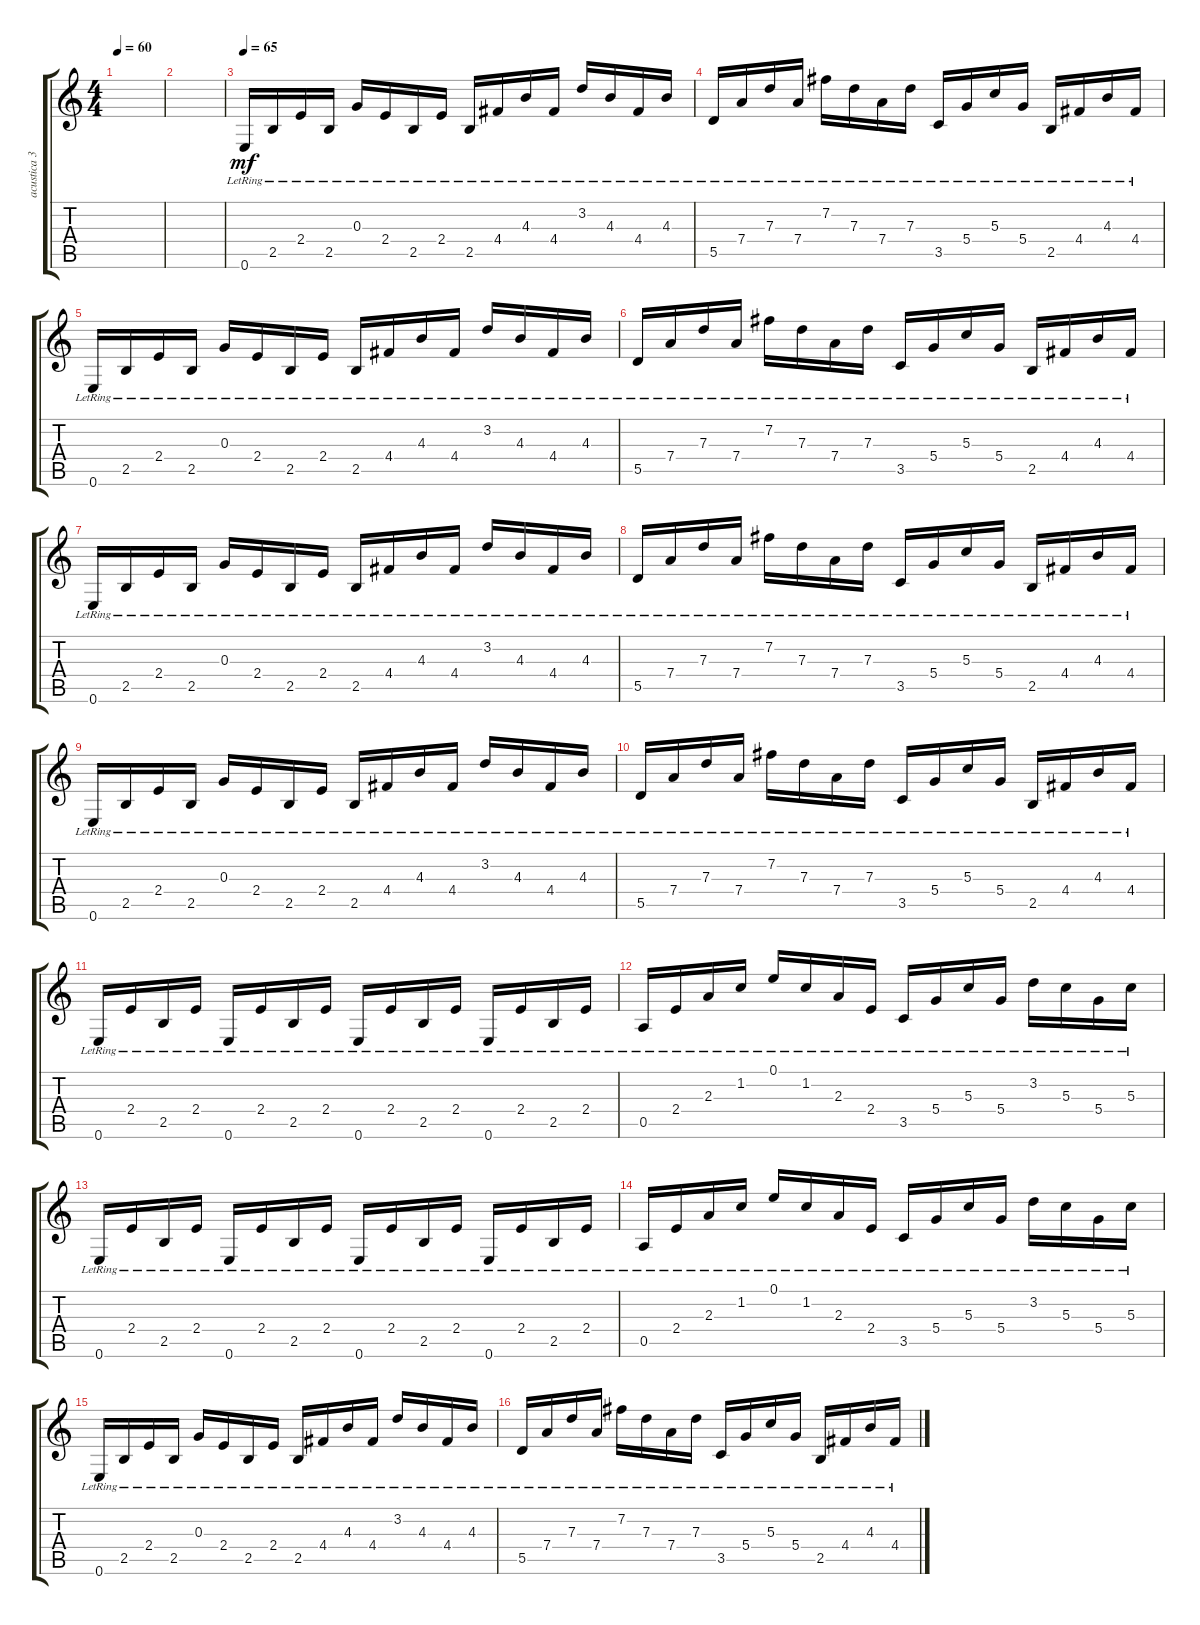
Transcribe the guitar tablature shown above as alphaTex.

\track ("acustica 3" "acustica 3") {instrument acousticguitarnylon}
\staff {score tabs}
\tuning (E4 B3 G3 D3 A2 E2) {hide}
\ts (4 4)
\tempo 60
\clef g2
\ks c
|
|
\tempo 65
0.6{lr}.16{dy mf} 2.5{lr}.16 2.4{lr}.16 2.5{lr}.16 0.3{lr}.16 2.4{lr}.16 2.5{lr}.16 2.4{lr}.16 2.5{lr}.16 4.4{lr}.16 4.3{lr}.16 4.4{lr}.16 3.2{lr}.16 4.3{lr}.16 4.4{lr}.16 4.3{lr}.16 |
5.5{lr}.16 7.4{lr}.16 7.3{lr}.16 7.4{lr}.16 7.2{lr}.16 7.3{lr}.16 7.4{lr}.16 7.3{lr}.16 3.5{lr}.16 5.4{lr}.16 5.3{lr}.16 5.4{lr}.16 2.5{lr}.16 4.4{lr}.16 4.3{lr}.16 4.4{lr}.16 |
0.6{lr}.16 2.5{lr}.16 2.4{lr}.16 2.5{lr}.16 0.3{lr}.16 2.4{lr}.16 2.5{lr}.16 2.4{lr}.16 2.5{lr}.16 4.4{lr}.16 4.3{lr}.16 4.4{lr}.16 3.2{lr}.16 4.3{lr}.16 4.4{lr}.16 4.3{lr}.16 |
5.5{lr}.16 7.4{lr}.16 7.3{lr}.16 7.4{lr}.16 7.2{lr}.16 7.3{lr}.16 7.4{lr}.16 7.3{lr}.16 3.5{lr}.16 5.4{lr}.16 5.3{lr}.16 5.4{lr}.16 2.5{lr}.16 4.4{lr}.16 4.3{lr}.16 4.4{lr}.16 |
0.6{lr}.16 2.5{lr}.16 2.4{lr}.16 2.5{lr}.16 0.3{lr}.16 2.4{lr}.16 2.5{lr}.16 2.4{lr}.16 2.5{lr}.16 4.4{lr}.16 4.3{lr}.16 4.4{lr}.16 3.2{lr}.16 4.3{lr}.16 4.4{lr}.16 4.3{lr}.16 |
5.5{lr}.16 7.4{lr}.16 7.3{lr}.16 7.4{lr}.16 7.2{lr}.16 7.3{lr}.16 7.4{lr}.16 7.3{lr}.16 3.5{lr}.16 5.4{lr}.16 5.3{lr}.16 5.4{lr}.16 2.5{lr}.16 4.4{lr}.16 4.3{lr}.16 4.4{lr}.16 |
0.6{lr}.16 2.5{lr}.16 2.4{lr}.16 2.5{lr}.16 0.3{lr}.16 2.4{lr}.16 2.5{lr}.16 2.4{lr}.16 2.5{lr}.16 4.4{lr}.16 4.3{lr}.16 4.4{lr}.16 3.2{lr}.16 4.3{lr}.16 4.4{lr}.16 4.3{lr}.16 |
5.5{lr}.16 7.4{lr}.16 7.3{lr}.16 7.4{lr}.16 7.2{lr}.16 7.3{lr}.16 7.4{lr}.16 7.3{lr}.16 3.5{lr}.16 5.4{lr}.16 5.3{lr}.16 5.4{lr}.16 2.5{lr}.16 4.4{lr}.16 4.3{lr}.16 4.4{lr}.16 |
0.6{lr}.16 2.4{lr}.16 2.5{lr}.16 2.4{lr}.16 0.6{lr}.16 2.4{lr}.16 2.5{lr}.16 2.4{lr}.16 0.6{lr}.16 2.4{lr}.16 2.5{lr}.16 2.4{lr}.16 0.6{lr}.16 2.4{lr}.16 2.5{lr}.16 2.4{lr}.16 |
0.5{lr}.16 2.4{lr}.16 2.3{lr}.16 1.2{lr}.16 0.1{lr}.16 1.2{lr}.16 2.3{lr}.16 2.4{lr}.16 3.5{lr}.16 5.4{lr}.16 5.3{lr}.16 5.4{lr}.16 3.2{lr}.16 5.3{lr}.16 5.4{lr}.16 5.3{lr}.16 |
0.6{lr}.16 2.4{lr}.16 2.5{lr}.16 2.4{lr}.16 0.6{lr}.16 2.4{lr}.16 2.5{lr}.16 2.4{lr}.16 0.6{lr}.16 2.4{lr}.16 2.5{lr}.16 2.4{lr}.16 0.6{lr}.16 2.4{lr}.16 2.5{lr}.16 2.4{lr}.16 |
0.5{lr}.16 2.4{lr}.16 2.3{lr}.16 1.2{lr}.16 0.1{lr}.16 1.2{lr}.16 2.3{lr}.16 2.4{lr}.16 3.5{lr}.16 5.4{lr}.16 5.3{lr}.16 5.4{lr}.16 3.2{lr}.16 5.3{lr}.16 5.4{lr}.16 5.3{lr}.16 |
0.6{lr}.16 2.5{lr}.16 2.4{lr}.16 2.5{lr}.16 0.3{lr}.16 2.4{lr}.16 2.5{lr}.16 2.4{lr}.16 2.5{lr}.16 4.4{lr}.16 4.3{lr}.16 4.4{lr}.16 3.2{lr}.16 4.3{lr}.16 4.4{lr}.16 4.3{lr}.16 |
5.5{lr}.16 7.4{lr}.16 7.3{lr}.16 7.4{lr}.16 7.2{lr}.16 7.3{lr}.16 7.4{lr}.16 7.3{lr}.16 3.5{lr}.16 5.4{lr}.16 5.3{lr}.16 5.4{lr}.16 2.5{lr}.16 4.4{lr}.16 4.3{lr}.16 4.4{lr}.16
